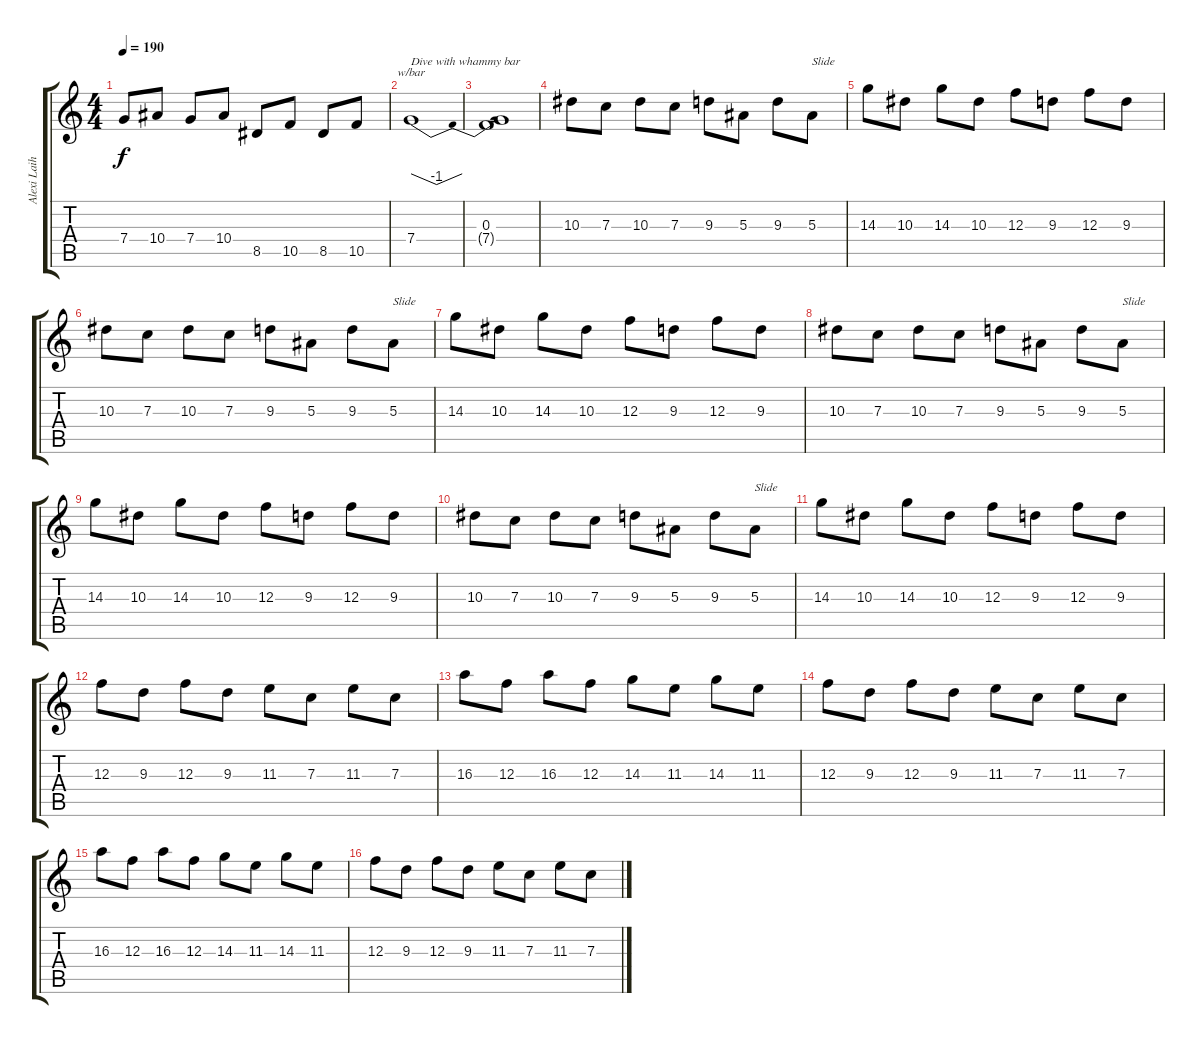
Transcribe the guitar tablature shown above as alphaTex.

\track ("Alexi Laiho" "Alexi Laih") {instrument distortionguitar}
\staff {score tabs}
\tuning (D4 A3 F3 C3 G2 D2) {hide}
\ts (4 4)
\tempo 190
\clef g2
\ks c
7.4.8{dy f} 10.4.8 7.4.8 10.4.8 8.5.8 10.5.8 8.5.8 10.5.8 |
7.4.1{tbe (dip default 0 0 30 -4 60 0) txt "Dive with whammy bar"} |
(0.3 7.4{t}).1 |
10.3.8{instrument overdrivenguitar} 7.3.8 10.3.8 7.3.8 9.3.8 5.3.8 9.3.8 5.3.8{txt "Slide"} |
14.3.8 10.3.8 14.3.8 10.3.8 12.3.8 9.3.8 12.3.8 9.3.8 |
10.3.8 7.3.8 10.3.8 7.3.8 9.3.8 5.3.8 9.3.8 5.3.8{txt "Slide"} |
14.3.8 10.3.8 14.3.8 10.3.8 12.3.8 9.3.8 12.3.8 9.3.8 |
10.3.8 7.3.8 10.3.8 7.3.8 9.3.8 5.3.8 9.3.8 5.3.8{txt "Slide"} |
14.3.8 10.3.8 14.3.8 10.3.8 12.3.8 9.3.8 12.3.8 9.3.8 |
10.3.8 7.3.8 10.3.8 7.3.8 9.3.8 5.3.8 9.3.8 5.3.8{txt "Slide"} |
14.3.8 10.3.8 14.3.8 10.3.8 12.3.8 9.3.8 12.3.8 9.3.8 |
12.3.8 9.3.8 12.3.8 9.3.8 11.3.8 7.3.8 11.3.8 7.3.8 |
16.3.8 12.3.8 16.3.8 12.3.8 14.3.8 11.3.8 14.3.8 11.3.8 |
12.3.8 9.3.8 12.3.8 9.3.8 11.3.8 7.3.8 11.3.8 7.3.8 |
16.3.8 12.3.8 16.3.8 12.3.8 14.3.8 11.3.8 14.3.8 11.3.8 |
12.3.8 9.3.8 12.3.8 9.3.8 11.3.8 7.3.8 11.3.8 7.3.8
